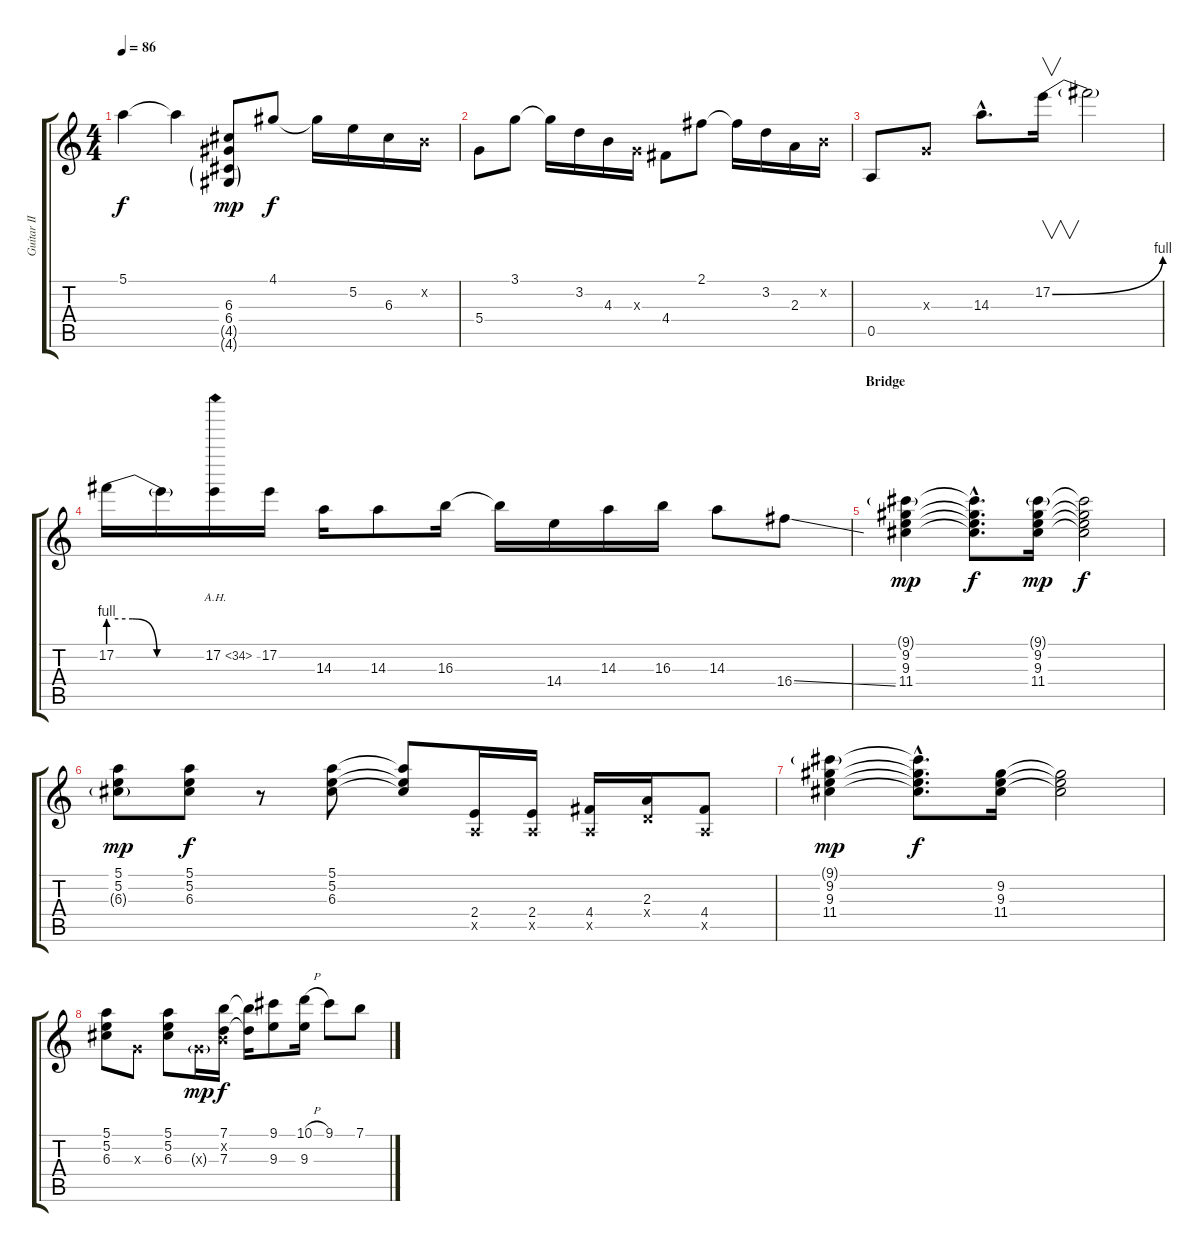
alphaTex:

\track ("Guitar II" "Guitar II") {instrument overdrivenguitar}
\staff {score tabs}
\tuning (E4 B3 G3 D3 A2 E2) {hide}
\ts (4 4)
\tempo 86
\clef g2
\ks c
5.1.4{dy f} 5.1{t}.4 (6.3 6.4 4.5{g} 4.6{g}).8{dy mp volume 11} 4.1.8{dy f} 4.1{t}.16 5.2.16 6.3.16 0.2{x}.16 |
5.4.8 3.1.8 3.1{t}.16 3.2.16 4.3.16 0.3{x}.16 4.4.8 2.1.8 2.1{t}.16 3.2.16 2.3.16 0.2{x}.16 |
0.5.8 0.3{x}.8{volume 13} 14.3{hac}.8{d} 17.2{be (bend 0 0 60 4)}.16{v} 17.2{t}.2 |
17.2{be (custom 0 4 15 4 30 0 60 0)}.16 17.2{t}.16 17.2{ah 17}.16 17.2.16 14.3.16 14.3.8 16.3.16 16.3{t}.16 14.4.16 14.3.16 16.3.16 14.3.8 16.4{ss}.8 |
\section ("" "Bridge")
(9.1{g} 9.2 9.3 11.4).4{dy mp volume 11} (9.1{hac t} 9.2{hac t} 9.3{hac t} 11.4{hac t}).8{d dy f} (9.1{g} 9.2 9.3 11.4).16{dy mp} (9.1{t} 9.2{t} 9.3{t} 11.4{t}).2{dy f} |
(5.1 5.2 6.3{g}).8{dy mp} (5.1 5.2 6.3).8{dy f} r.8 (5.1 5.2 6.3).8 (5.1{t} 5.2{t} 6.3{t}).8 (2.4 0.5{x}).16 (2.4 0.5{x}).16 (4.4 0.5{x}).16 (2.3 0.4{x}).16 (4.4 0.5{x}).8 |
(9.1{g} 9.2 9.3 11.4).4{dy mp} (9.1{hac t} 9.2{hac t} 9.3{hac t} 11.4{hac t}).8{d dy f} (9.2 9.3 11.4).16 (9.2{t} 9.3{t} 11.4{t}).2 |
(5.1 5.2 6.3).8 0.3{x}.8 (5.1 5.2 6.3).8 0.3{g x}.16{dy mp} (7.1 0.2{x} 7.3).16{dy f volume 13} (7.1{t} 7.3{t}).16 (9.1 9.3).8 (10.1{h} 9.3).16 9.1.8 7.1.8
